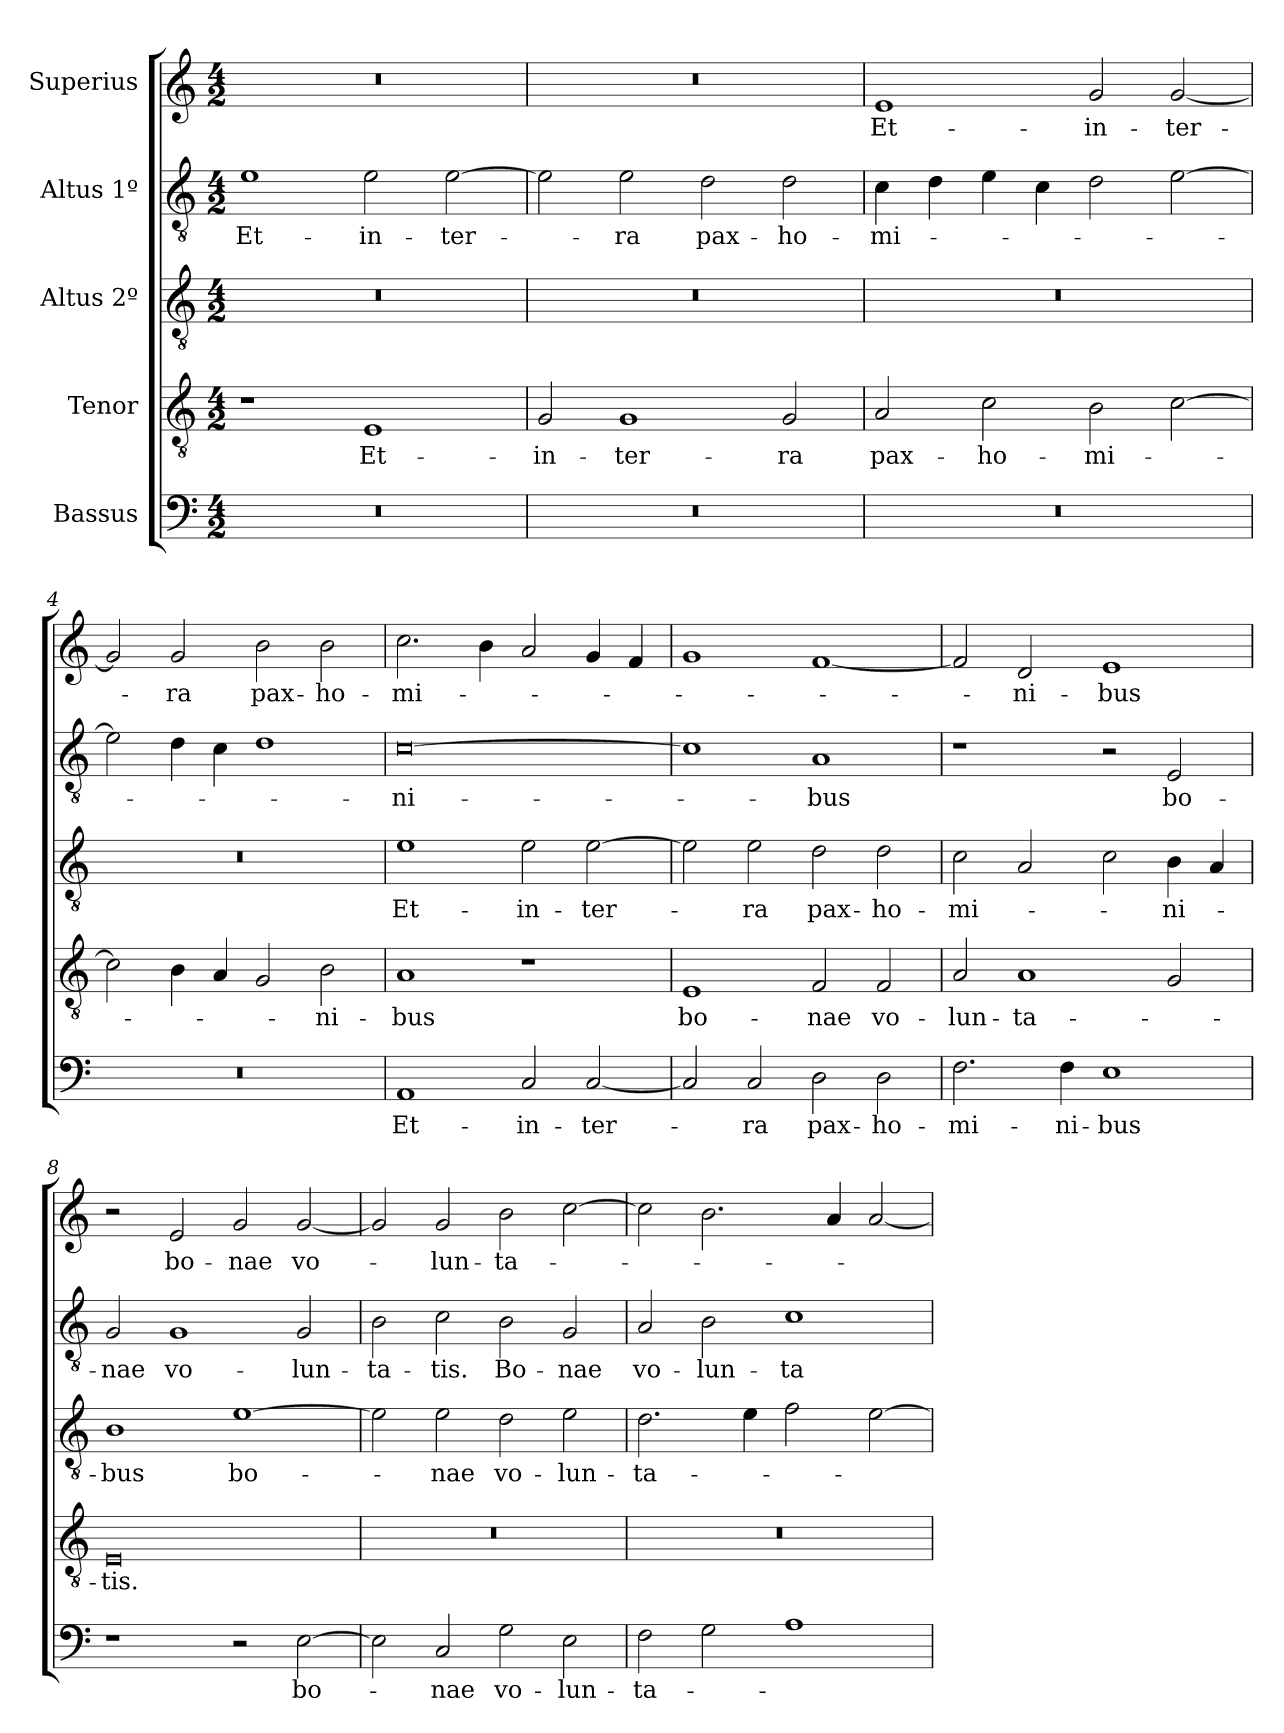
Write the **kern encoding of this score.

**kern	**text	**kern	**text	**kern	**text	**kern	**text	**kern	**text
*part5	*part5	*part4	*part4	*part3	*part3	*part2	*part2	*part1	*part1
*staff5	*staff5	*staff4	*staff4	*staff3	*staff3	*staff2	*staff2	*staff1	*staff1
*I"Bassus	*	*I"Tenor	*	*I"Altus 2º	*	*I"Altus 1º	*	*I"Superius	*
*clefF4	*	*clefGv2	*	*clefGv2	*	*clefGv2	*	*clefG2	*
*k[]	*	*k[]	*	*k[]	*	*k[]	*	*k[]	*
*M4/2	*	*M4/2	*	*M4/2	*	*M4/2	*	*M4/2	*
=1	=1	=1	=1	=1	=1	=1	=1	=1	=1
0r	.	1r	.	0r	.	1e\	Et-	0r	.
.	.	1E/	Et-	.	.	2e\	in-	.	.
.	.	.	.	.	.	[2e\	ter-	.	.
=2	=2	=2	=2	=2	=2	=2	=2	=2	=2
0r	.	2G/	in-	0r	.	2e\]	.	0r	.
.	.	1G/	ter-	.	.	2e\	-ra	.	.
.	.	.	.	.	.	2d\	pax-	.	.
.	.	2G/	-ra	.	.	2d\	ho-	.	.
=3	=3	=3	=3	=3	=3	=3	=3	=3	=3
0r	.	2A/	pax-	0r	.	4c\	-mi-	1e/	Et-
.	.	.	.	.	.	4d\	.	.	.
.	.	2c\	ho-	.	.	4e\	.	.	.
.	.	.	.	.	.	4c\	.	.	.
.	.	2B\	-mi-	.	.	2d\	.	2g/	in-
.	.	[2c\	.	.	.	[2e\	.	[2g/	ter-
=4	=4	=4	=4	=4	=4	=4	=4	=4	=4
0r	.	2c\]	.	0r	.	2e\]	.	2g/]	.
.	.	4B\	.	.	.	4d\	.	2g/	-ra
.	.	4A/	.	.	.	4c\	.	.	.
.	.	2G/	.	.	.	1d\	.	2b\	pax-
.	.	2B\	-ni-	.	.	.	.	2b\	ho-
=5	=5	=5	=5	=5	=5	=5	=5	=5	=5
1AA/	Et-	1A/	-bus	1e\	Et-	[0c\	-ni-	2.cc\	-mi-
.	.	.	.	.	.	.	.	4b\	.
2C/	in-	1r	.	2e\	in-	.	.	2a/	.
[2C/	ter-	.	.	[2e\	ter-	.	.	4g/	.
.	.	.	.	.	.	.	.	4f/	.
=6	=6	=6	=6	=6	=6	=6	=6	=6	=6
2C/]	.	1E/	bo-	2e\]	.	1c\]	.	1g/	.
2C/	-ra	.	.	2e\	-ra	.	.	.	.
2D\	pax-	2F/	-nae	2d\	pax-	1A/	-bus	[1f/	.
2D\	ho-	2F/	vo-	2d\	ho-	.	.	.	.
=7	=7	=7	=7	=7	=7	=7	=7	=7	=7
2.F\	-mi-	2A/	-lun-	2c\	-mi-	1r	.	2f/]	.
.	.	1A/	-ta-	2A/	.	.	.	2d/	-ni-
4F\	-ni-	.	.	.	.	.	.	.	.
1E\	-bus	.	.	2c\	.	2r	.	1e/	-bus
.	.	2G/	.	4B\	-ni-	2E/	bo-	.	.
.	.	.	.	4A/	.	.	.	.	.
=8	=8	=8	=8	=8	=8	=8	=8	=8	=8
1r	.	0E/	-tis.	1B\	-bus	2G/	-nae	2r	.
.	.	.	.	.	.	1G/	vo-	2e/	bo-
2r	.	.	.	[1e\	bo-	.	.	2g/	-nae
[2E\	bo-	.	.	.	.	2G/	-lun-	[2g/	vo-
=9	=9	=9	=9	=9	=9	=9	=9	=9	=9
2E\]	.	0r	.	2e\]	.	2B\	-ta-	2g/]	.
2C/	-nae	.	.	2e\	-nae	2c\	-tis.	2g/	-lun-
2G\	vo-	.	.	2d\	vo-	2B\	Bo-	2b\	-ta-
2E\	-lun-	.	.	2e\	-lun-	2G/	-nae	[2cc\	.
=10	=10	=10	=10	=10	=10	=10	=10	=10	=10
2F\	-ta-	0r	.	2.d\	-ta-	2A/	vo-	2cc\]	.
2G\	.	.	.	.	.	2B\	-lun-	2.b\	.
.	.	.	.	4e\	.	.	.	.	.
1A\	.	.	.	2f\	.	1c\	-ta-	.	.
.	.	.	.	.	.	.	.	4a/	.
.	.	.	.	[2e\	.	.	.	[2a/	.
=	=	=	=	=	=	=	=	=	=
*-	*-	*-	*-	*-	*-	*-	*-	*-	*-
